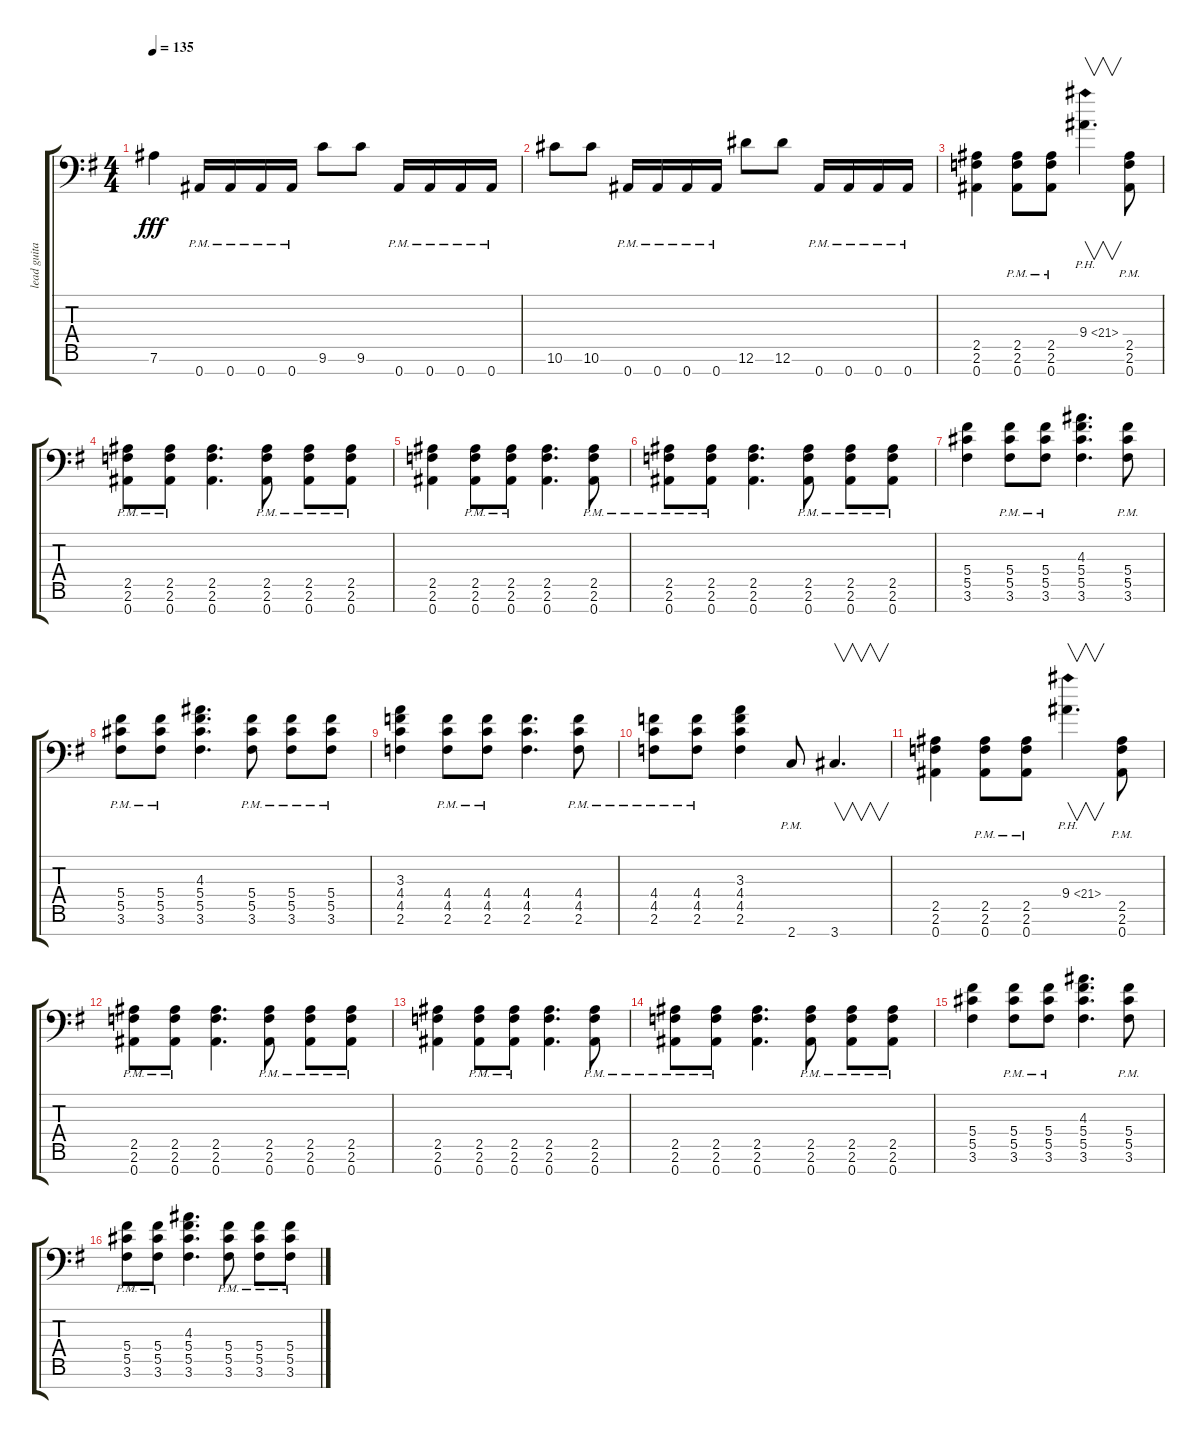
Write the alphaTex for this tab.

\track ("lead guitar" "lead guita") {instrument distortionguitar}
\staff {score tabs}
\tuning (Eb4 Bb3 Gb3 Db3 Ab2 Eb2 Bb1) {hide}
\ts (4 4)
\tempo 135
\clef f4
\ks eminor
7.6.4{dy fff} 0.7{pm}.16 0.7{pm}.16 0.7{pm}.16 0.7{pm}.16 9.6.8 9.6.8 0.7{pm}.16 0.7{pm}.16 0.7{pm}.16 0.7{pm}.16 |
10.6.8 10.6.8 0.7{pm}.16 0.7{pm}.16 0.7{pm}.16 0.7{pm}.16 12.6.8 12.6.8 0.7{pm}.16 0.7{pm}.16 0.7{pm}.16 0.7{pm}.16 |
(2.5 2.6 0.7).4 (2.5{pm} 2.6{pm} 0.7{pm}).8 (2.5{pm} 2.6{pm} 0.7{pm}).8 9.4{ph 12}.4{v d} (2.5{pm} 2.6{pm} 0.7{pm}).8 |
(2.5{pm} 2.6{pm} 0.7{pm}).8 (2.5{pm} 2.6{pm} 0.7{pm}).8 (2.5 2.6 0.7).4{d} (2.5{pm} 2.6{pm} 0.7{pm}).8 (2.5{pm} 2.6{pm} 0.7{pm}).8 (2.5{pm} 2.6{pm} 0.7{pm}).8 |
(2.5 2.6 0.7).4 (2.5{pm} 2.6{pm} 0.7{pm}).8 (2.5{pm} 2.6{pm} 0.7{pm}).8 (2.5 2.6 0.7).4{d} (2.5{pm} 2.6{pm} 0.7{pm}).8 |
(2.5{pm} 2.6{pm} 0.7{pm}).8 (2.5{pm} 2.6{pm} 0.7{pm}).8 (2.5 2.6 0.7).4{d} (2.5{pm} 2.6{pm} 0.7{pm}).8 (2.5{pm} 2.6{pm} 0.7{pm}).8 (2.5{pm} 2.6{pm} 0.7{pm}).8 |
(5.4 5.5 3.6).4 (5.4{pm} 5.5{pm} 3.6{pm}).8 (5.4{pm} 5.5{pm} 3.6{pm}).8 (4.3 5.4 5.5 3.6).4{d} (5.4{pm} 5.5{pm} 3.6{pm}).8 |
(5.4{pm} 5.5{pm} 3.6{pm}).8 (5.4{pm} 5.5{pm} 3.6{pm}).8 (4.3 5.4 5.5 3.6).4{d} (5.4{pm} 5.5{pm} 3.6{pm}).8 (5.4{pm} 5.5{pm} 3.6{pm}).8 (5.4{pm} 5.5{pm} 3.6{pm}).8 |
(3.3 4.4 4.5 2.6).4 (4.4{pm} 4.5{pm} 2.6{pm}).8 (4.4{pm} 4.5{pm} 2.6{pm}).8 (4.4 4.5 2.6).4{d} (4.4{pm} 4.5{pm} 2.6{pm}).8 |
(4.4{pm} 4.5{pm} 2.6{pm}).8 (4.4{pm} 4.5{pm} 2.6{pm}).8 (3.3 4.4 4.5 2.6).4 2.7{pm}.8 3.7.4{v d} |
(2.5 2.6 0.7).4 (2.5{pm} 2.6{pm} 0.7{pm}).8 (2.5{pm} 2.6{pm} 0.7{pm}).8 9.4{ph 12}.4{v d} (2.5{pm} 2.6{pm} 0.7{pm}).8 |
(2.5{pm} 2.6{pm} 0.7{pm}).8 (2.5{pm} 2.6{pm} 0.7{pm}).8 (2.5 2.6 0.7).4{d} (2.5{pm} 2.6{pm} 0.7{pm}).8 (2.5{pm} 2.6{pm} 0.7{pm}).8 (2.5{pm} 2.6{pm} 0.7{pm}).8 |
(2.5 2.6 0.7).4 (2.5{pm} 2.6{pm} 0.7{pm}).8 (2.5{pm} 2.6{pm} 0.7{pm}).8 (2.5 2.6 0.7).4{d} (2.5{pm} 2.6{pm} 0.7{pm}).8 |
(2.5{pm} 2.6{pm} 0.7{pm}).8 (2.5{pm} 2.6{pm} 0.7{pm}).8 (2.5 2.6 0.7).4{d} (2.5{pm} 2.6{pm} 0.7{pm}).8 (2.5{pm} 2.6{pm} 0.7{pm}).8 (2.5{pm} 2.6{pm} 0.7{pm}).8 |
(5.4 5.5 3.6).4 (5.4{pm} 5.5{pm} 3.6{pm}).8 (5.4{pm} 5.5{pm} 3.6{pm}).8 (4.3 5.4 5.5 3.6).4{d} (5.4{pm} 5.5{pm} 3.6{pm}).8 |
(5.4{pm} 5.5{pm} 3.6{pm}).8 (5.4{pm} 5.5{pm} 3.6{pm}).8 (4.3 5.4 5.5 3.6).4{d} (5.4{pm} 5.5{pm} 3.6{pm}).8 (5.4{pm} 5.5{pm} 3.6{pm}).8 (5.4{pm} 5.5{pm} 3.6{pm}).8
